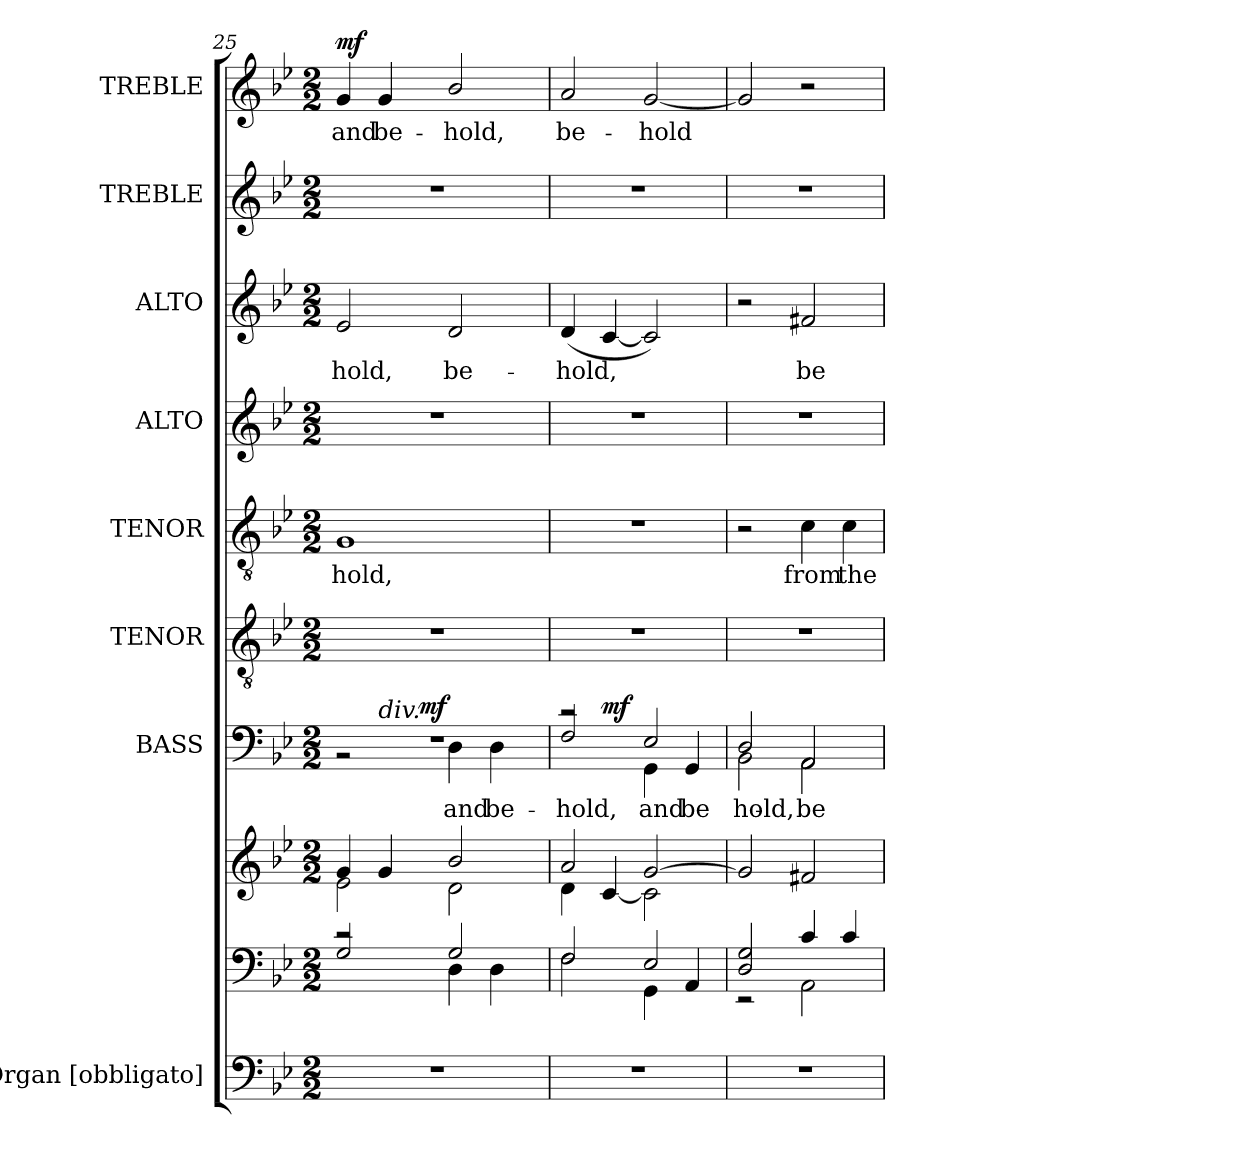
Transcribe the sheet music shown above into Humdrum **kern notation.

**kern	**kern	**kern	**kern	**text	**dynam	**kern	**kern	**text	**kern	**kern	**text	**kern	**kern	**text	**dynam
*part8	*part8	*part8	*part7	*part7	*part7	*part6	*part5	*part5	*part4	*part3	*part3	*part2	*part1	*part1	*part1
*staff10	*staff9	*staff8	*staff7	*staff7	*staff7	*staff6	*staff5	*staff5	*staff4	*staff3	*staff3	*staff2	*staff1	*staff1	*staff1
*I"Organ [obbligato]	*	*	*I"BASS	*	*	*I"TENOR	*I"TENOR	*	*I"ALTO	*I"ALTO	*	*I"TREBLE	*I"TREBLE	*	*
*clefF4	*clefF4	*clefG2	*clefF4	*	*	*clefGv2	*clefGv2	*	*clefG2	*clefG2	*	*clefG2	*clefG2	*	*
*	*	*	*	*	*	*ITrd7c12	*ITrd7c12	*	*	*	*	*	*	*	*
*k[b-e-]	*k[b-e-]	*k[b-e-]	*k[b-e-]	*	*	*k[b-e-]	*k[b-e-]	*	*k[b-e-]	*k[b-e-]	*	*k[b-e-]	*k[b-e-]	*	*
*B-:	*B-:	*B-:	*B-:	*	*	*B-:	*B-:	*	*B-:	*B-:	*	*B-:	*B-:	*	*
*M2/2	*M2/2	*M2/2	*M2/2	*	*	*M2/2	*M2/2	*	*M2/2	*M2/2	*	*M2/2	*M2/2	*	*
=25	=25	=25	=25	=25	=25	=25	=25	=25	=25	=25	=25	=25	=25	=25	=25
*	*^	*^	*^	*	*	*	*	*	*	*	*	*	*	*	*
!	!	!	!	!	!	!	!	!	!	!	!LO:LY:b:color=#000000	!	!	!	!	!	!	!
!	!	!	!	!	!	!	!	!	!	!	!	!	!	!LO:LY:b:color=#000000	!	!	!	!
!	!	!	!	!	!	!	!	!	!	!	!	!	!	!	!	!	!LO:LY:b:color=#000000	!
*	*	*	*	*	*	*^	*	*	*	*	*	*	*	*	*	*	*	*
1r	2r	2Gi/	4gi/	2e-i\	1r	2r	4ryy	.	.	1r	1GGi	-hold,	1r	2e-i/	-hold,	1r	4gi/	and	mf
!	!	!	!	!	!	!	!LO:TX:a:i:t=div.	!	!	!	!	!	!	!	!	!	!	!	!
!	!	!	!	!	!	!	!	!	!	!	!	!	!	!	!	!	!	!LO:LY:b:color=#000000	!
.	.	.	4gi/	.	.	.	16ryy	.	.	.	.	.	.	.	.	.	4gi/	be-	.
.	.	.	.	.	.	.	32ryy	.	.	.	.	.	.	.	.	.	.	.	.
.	.	.	.	.	.	.	64ryy	.	.	.	.	.	.	.	.	.	.	.	.
.	.	.	.	.	.	.	256.ryy	.	.	.	.	.	.	.	.	.	.	.	.
.	.	.	.	.	.	.	2ryy	.	mf	.	.	.	.	.	.	.	.	.	.
!	!	!	!	!	!	!	!	!LO:LY:a:color=#000000	!	!	!	!	!	!	!	!	!	!	!
!	!	!	!	!	!	!	!	!	!	!	!	!	!	!	!LO:LY:b:color=#000000	!	!	!	!
!	!	!	!	!	!	!	!	!	!	!	!	!	!	!	!	!	!	!LO:LY:b:color=#000000	!
.	2Gi/	4Di\	2b-i/	2di\	.	4Di\	.	and	.	.	.	.	.	2di/	be-	.	2b-i/	-hold,	.
!	!	!	!	!	!	!	!	!LO:LY:a:color=#000000	!	!	!	!	!	!	!	!	!	!	!
.	.	4Di\	.	.	.	4Di\	.	be-	.	.	.	.	.	.	.	.	.	.	.
.	.	.	.	.	.	.	8ryy	.	.	.	.	.	.	.	.	.	.	.	.
.	.	.	.	.	.	.	128ryy	.	.	.	.	.	.	.	.	.	.	.	.
.	.	.	.	.	.	.	512ryy	.	.	.	.	.	.	.	.	.	.	.	.
=26	=26	=26	=26	=26	=26	=26	=26	=26	=26	=26	=26	=26	=26	=26	=26	=26	=26	=26	=26
!	!	!	!	!	!	!	!	!LO:LY:a:color=#000000	!	!	!	!	!	!	!	!	!	!	!
!	!	!	!	!	!	!	!	!	!	!	!	!	!	!	!LO:LY:b:color=#000000	!	!	!	!
!	!	!	!	!	!	!	!	!	!	!	!	!	!	!	!	!	!	!LO:LY:b:color=#000000	!
1r	2Fi/	2Fi\	2ai/	4di\	2r	2Fi/	4ryy	-hold,	.	1r	1r	.	1r	(4di/	-hold,	1r	2ai/	be-	.
.	.	.	.	[4ci/	.	.	2.ryy	.	mf	.	.	.	.	[4ci/	.	.	.	.	.
!	!	!	!	!	!	!	!	!LO:LY:a:color=#000000	!	!	!	!	!	!	!	!	!	!	!
!	!	!	!	!	!	!	!	!LO:LY:b:color=#000000	!	!	!	!	!	!	!	!	!	!	!
!	!	!	!	!	!	!	!	!	!	!	!	!	!	!	!	!	!	!LO:LY:b:color=#000000	!
.	2E-i/	4GGi\	[2gi/	2ci\]	2E-i/	4GGi\	.	-and	.	.	.	.	.	2ci/])	.	.	[2gi/	-hold	.
!	!	!	!	!	!	!	!	!LO:LY:b:color=#000000	!	!	!	!	!	!	!	!	!	!	!
.	.	4AAi/	.	.	.	4GGi/	.	be-	.	.	.	.	.	.	.	.	.	.	.
*	*	*	*v	*v	*	*	*	*	*	*	*	*	*	*	*	*	*	*	*
*	*	*	*	*v	*v	*v	*	*	*	*	*	*	*	*	*	*	*	*
=27	=27	=27	=27	=27	=27	=27	=27	=27	=27	=27	=27	=27	=27	=27	=27	=27
*	*	*	*	*^	*	*	*	*	*	*	*	*	*	*	*	*
*	*	*	*	*	*^	*	*	*	*	*	*	*	*	*	*	*	*
!	!	!	!	!	!	!	!LO:LY:a:color=#000000	!	!	!	!	!	!	!	!	!	!	!
*	*	*	*	*	*v	*v	*	*	*	*	*	*	*	*	*	*	*	*
*	*	*	*	*	*^	*	*	*	*	*	*	*	*	*	*	*	*
!	!	!	!	!	!	!	!LO:LY:b:color=#000000	!	!	!	!	!	!	!	!	!	!	!
*	*	*	*	*	*v	*v	*	*	*	*	*	*	*	*	*	*	*	*
1r	2Di/ 2Gi	2r	2gi/]	2Di/	2BB-i\	hold,	.	1r	2r	.	1r	2r	.	1r	2gi/]	.	.
!	!	!	!	!	!	!LO:LY:b:color=#000000	!	!	!	!	!	!	!	!	!	!	!
!	!	!	!	!	!	!	!	!	!	!LO:LY:b:color=#000000	!	!	!	!	!	!	!
!	!	!	!	!	!	!	!	!	!	!	!	!	!LO:LY:b:color=#000000	!	!	!	!
.	4ci/	2AAi\	2f#Xi/	2AAi/	2AAi\	be-	.	.	4Ci\	from	.	2f#Xi/	be-	.	2r	.	.
!	!	!	!	!	!	!	!	!	!	!LO:LY:b:color=#000000	!	!	!	!	!	!	!
.	4ci/	.	.	.	.	.	.	.	4Ci\	the	.	.	.	.	.	.	.
*	*v	*v	*	*v	*v	*	*	*	*	*	*	*	*	*	*	*	*
=	=	=	=	=	=	=	=	=	=	=	=	=	=	=	=
*-	*-	*-	*-	*-	*-	*-	*-	*-	*-	*-	*-	*-	*-	*-	*-
